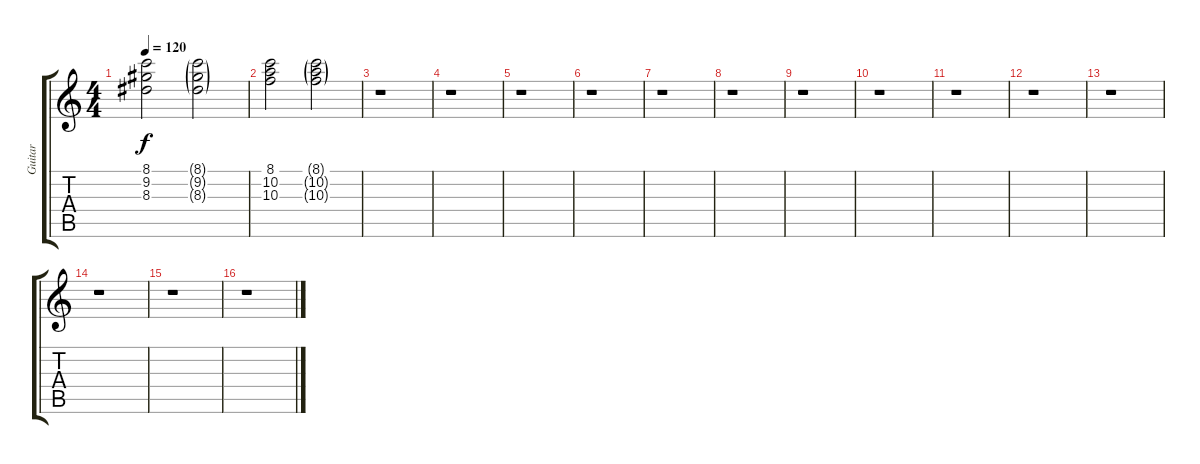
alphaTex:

\track ("Guitar" "Guitar") {instrument acousticguitarsteel}
\staff {score tabs}
\tuning (E4 B3 G3 D3 A2 E2) {hide}
\ts (4 4)
\tempo 120
\clef g2
\ks c
(8.1 9.2 8.3).2{dy f} (8.1{g} 9.2{g} 8.3{g}).2 |
(8.1 10.2 10.3).2 (8.1{g} 10.2{g} 10.3{g}).2 |
r.1 |
r.1 |
r.1 |
r.1 |
r.1 |
r.1 |
r.1 |
r.1 |
r.1 |
r.1 |
r.1 |
r.1 |
r.1 |
r.1
